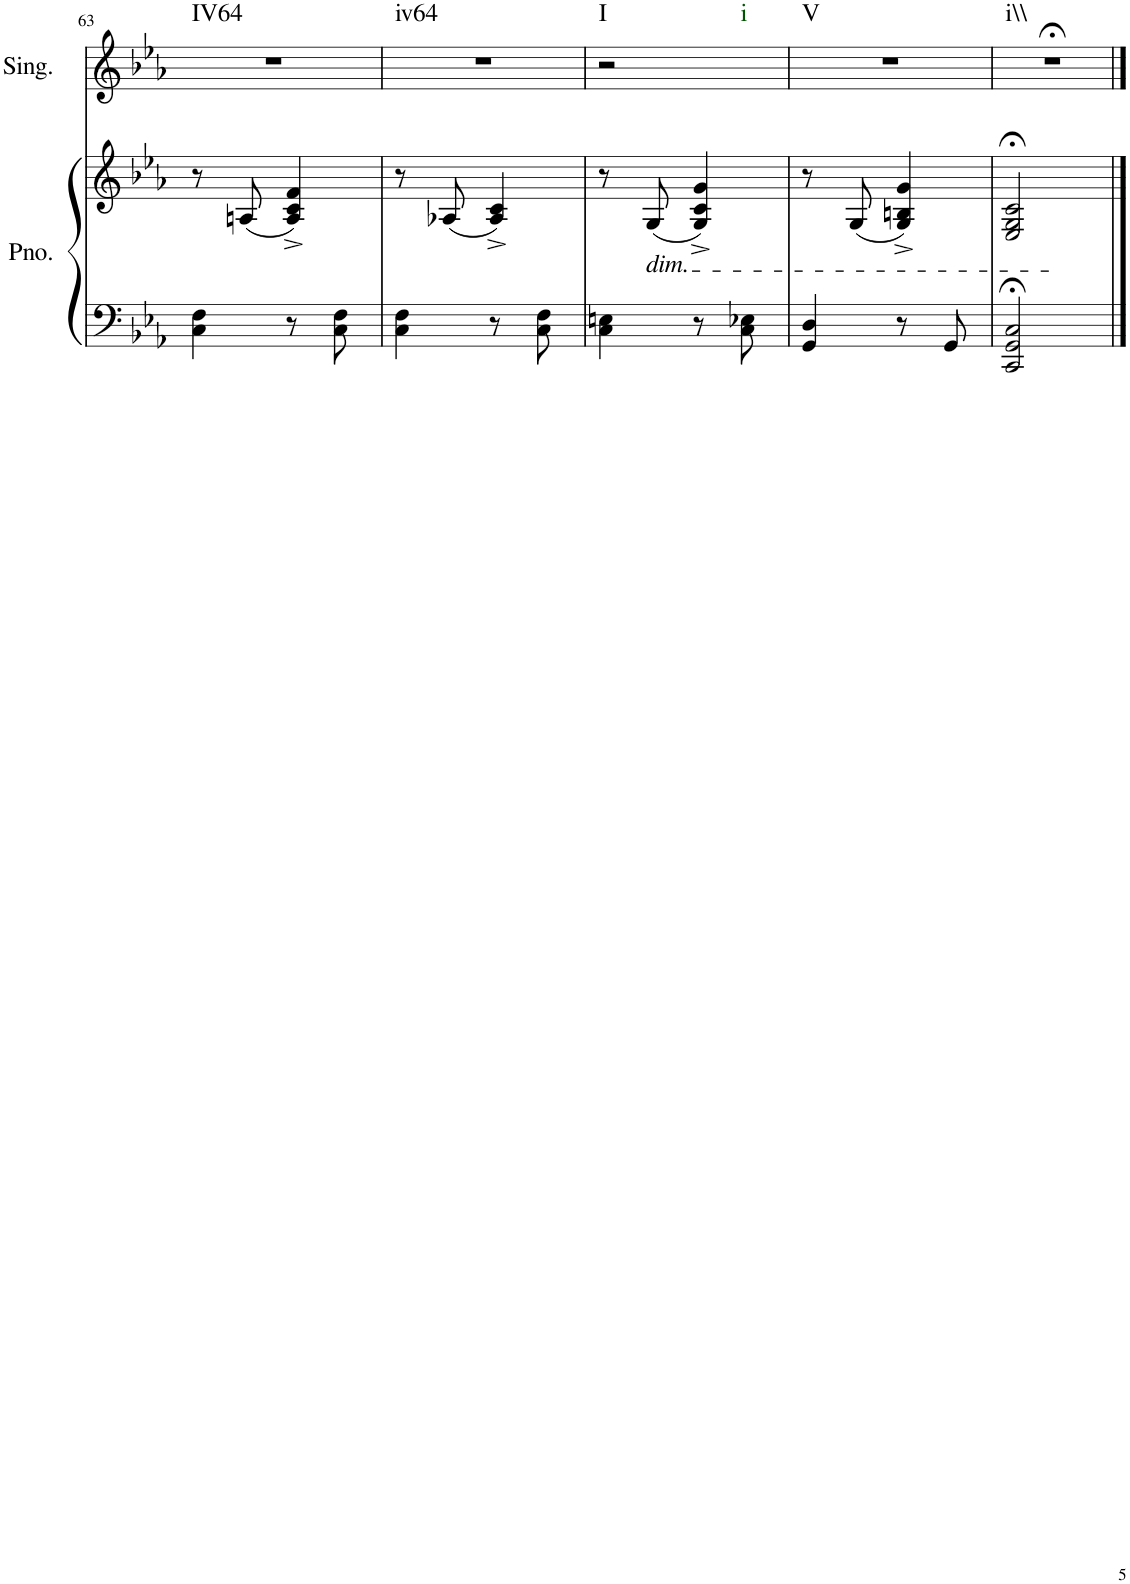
**kern	**kern	**kern	**harte
*part2	*part2	*part1	*part1
*staff3	*staff2	*staff1	*
*I"Pianoforte	*	*I"Singstimme	*
*I'Pno.	*	*I'Sing.	*
!!LO:PB:g=z
*clefF4	*clefG2	*clefG2	*
*k[b-e-a-]	*k[b-e-a-]	*k[b-e-a-]	*
*M2/4	*M2/4	*M2/4	*
=63	=63	=63	=63
!	!	!	!LO:H:kt=IV64
4C\ 4F\	8r	2r	N
.	(8An/	.	.
8r	4A/^ 4c/^ 4f/^)	.	.
8C\ 8F\	.	.	.
=64	=64	=64	=64
!	!	!	!LO:H:kt=iv64
4C\ 4F\	8r	2r	N
.	(8A-X/	.	.
8r	4A-/^ 4c/^)	.	.
8C\ 8F\	.	.	.
=65	=65	=65	=65
!	!	!	!LO:H:n=1:kt=I
!	!	!	!LO:H:n=2:kt=i
4C\ 4En\	8r	2r	N N
!	!LO:TX:b:i:t=dim.	!	!
.	(8G/	.	.
8r	4G/^ 4c/^ 4g/^)	.	.
8C\ 8E-X\	.	.	.
=66	=66	=66	=66
!	!	!	!LO:H:kt=V
4GG/ 4D/	8r	2r	N
.	(8G/	.	.
8r	4G/^ 4Bn/^ 4g/^)	.	.
8GG/	.	.	.
=67	=67	=67	=67
!	!	!	!LO:H:kt=i\\
2CC/;< 2GG/;< 2C/;<	2E-/;< 2G/;< 2c/;<	2r;<	N
==	==	==	==
*-	*-	*-	*-
